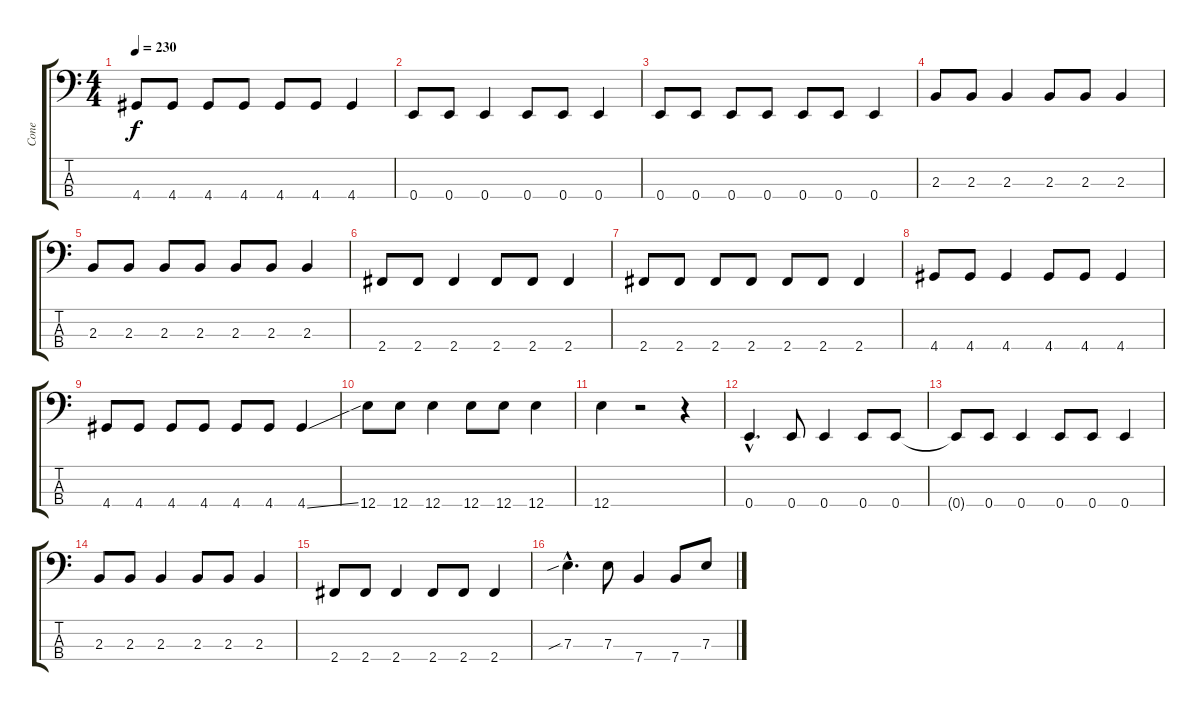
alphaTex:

\track ("Cone" "Cone") {instrument electricbasspick}
\staff {score tabs}
\tuning (G2 D2 A1 E1) {hide}
\ts (4 4)
\tempo 230
\clef f4
\ks c
4.4.8{dy f} 4.4.8 4.4.8 4.4.8 4.4.8 4.4.8 4.4.4 |
0.4.8 0.4.8 0.4.4 0.4.8 0.4.8 0.4.4 |
0.4.8 0.4.8 0.4.8 0.4.8 0.4.8 0.4.8 0.4.4 |
2.3.8 2.3.8 2.3.4 2.3.8 2.3.8 2.3.4 |
2.3.8 2.3.8 2.3.8 2.3.8 2.3.8 2.3.8 2.3.4 |
2.4.8 2.4.8 2.4.4 2.4.8 2.4.8 2.4.4 |
2.4.8 2.4.8 2.4.8 2.4.8 2.4.8 2.4.8 2.4.4 |
4.4.8 4.4.8 4.4.4 4.4.8 4.4.8 4.4.4 |
4.4.8 4.4.8 4.4.8 4.4.8 4.4.8 4.4.8 4.4{ss}.4 |
12.4.8 12.4.8 12.4.4 12.4.8 12.4.8 12.4.4 |
12.4.4 r.2 r.4 |
0.4{hac}.4{d} 0.4.8 0.4.4 0.4.8 0.4.8 |
0.4{t}.8 0.4.8 0.4.4 0.4.8 0.4.8 0.4.4 |
2.3.8 2.3.8 2.3.4 2.3.8 2.3.8 2.3.4 |
2.4.8 2.4.8 2.4.4 2.4.8 2.4.8 2.4.4 |
7.3{sib hac}.4{d} 7.3.8 7.4.4 7.4.8 7.3.8
